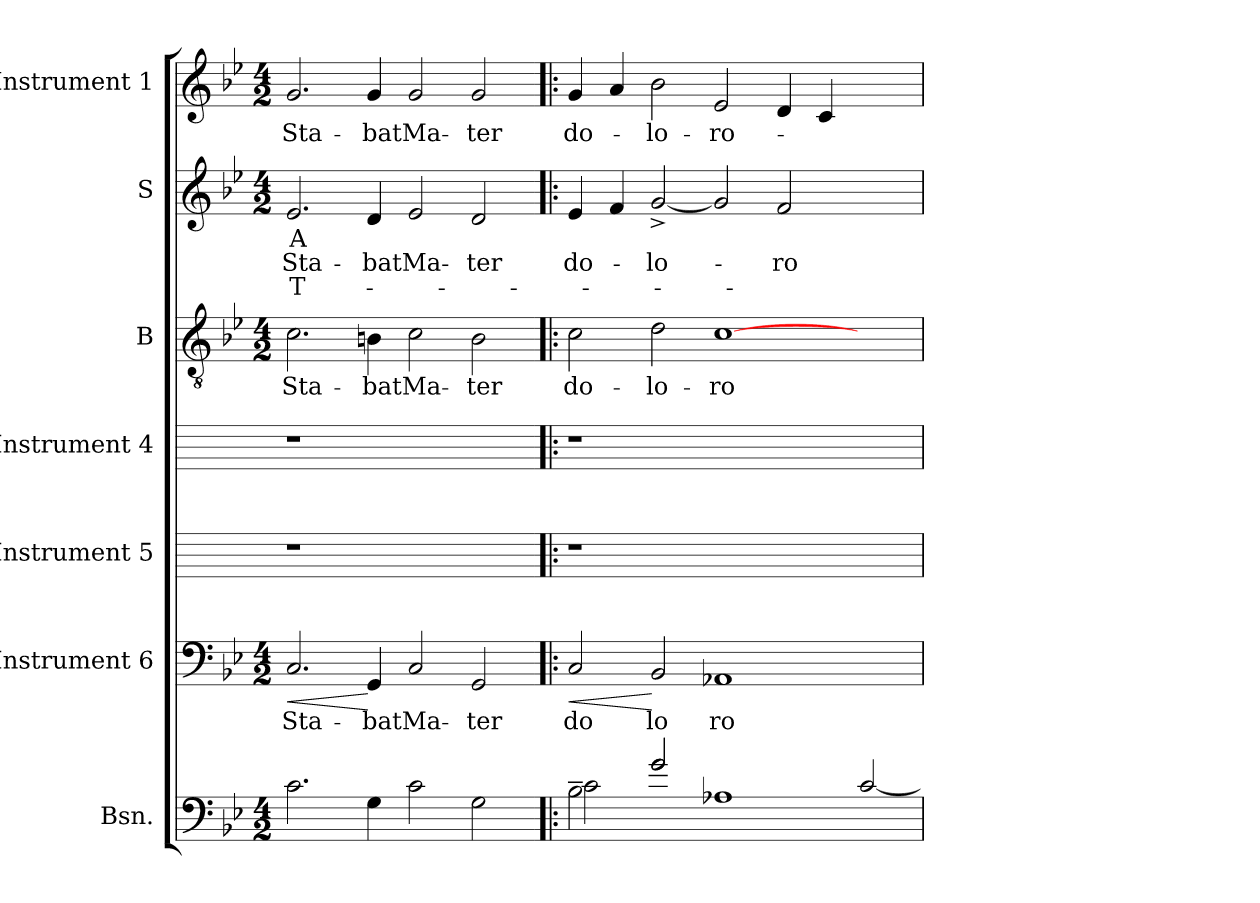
**kern	**kern	**text	**dynam	**kern	**kern	**kern	**text	**kern	**text	**text	**text	**kern	**text
*part7	*part6	*part6	*part6	*part5	*part4	*part3	*part3	*part2	*part2	*part2	*part2	*part1	*part1
*staff7	*staff6	*staff6	*staff6	*staff5	*staff4	*staff3	*staff3	*staff2	*staff2	*staff2	*staff2	*staff1	*staff1
*I"Bsn.	*I"Instrument 6	*	*	*I"Instrument 5	*I"Instrument 4	*I"B	*	*I"S	*	*	*	*I"Instrument 1	*
*I'Bsn.	*	*	*	*	*	*	*	*	*	*	*	*	*
!!LO:PB:g=z
*stria5	*stria5	*	*	*stria5	*stria5	*stria5	*	*stria5	*	*	*	*stria5	*
*clefF4	*clefF4	*	*	*	*	*clefGv2	*	*clefG2	*	*	*	*clefG2	*
*k[b-e-]	*k[b-e-]	*	*	*	*	*k[b-e-]	*	*k[b-e-]	*	*	*	*k[b-e-]	*
*B-:	*B-:	*	*	*	*	*B-:	*	*B-:	*	*	*	*B-:	*
*M4/2	*M4/2	*	*	*	*	*M4/2	*	*M4/2	*	*	*	*M4/2	*
*MM132	*MM132	*	*	*MM132	*MM132	*MM132	*	*MM132	*	*	*	*MM132	*
=1	=1	=1	=1	=1	=1	=1	=1	=1	=1	=1	=1	=1	=1
!	!	!LO:LY:b:cj	!LO:HP:b	!	!	!	!	!	!	!	!	!	!
!	!	!	!LO:HP:n=1:b	!	!	!	!LO:LY:b:cj	!	!LO:LY:b:rj	!LO:LY:b:cj	!LO:LY:b:rj	!	!LO:LY:b:cj
2.c\	2.C/	Sta-	< <	1r	1r	2.c\	Sta-	2.e-/	A	Sta-	-T-	2.g/	Sta-
!	!	!LO:LY:b:cj	!	!	!	!	!LO:LY:b:cj	!	!	!LO:LY:b:cj	!	!	!LO:LY:b:cj
4G\	4GG/	-batMa-	[	.	.	4Bn\	-batMa-	4d/	.	-batMa-	.	4g/	-batMa-
2c\	2C/	.	[	1ryy	1ryy	2c\	.	2e-/	.	.	.	2g/	.
!	!	!LO:LY:b:cj	!	!	!	!	!LO:LY:b:cj	!	!	!LO:LY:b:cj	!	!	!LO:LY:b:cj
2G\	2GG/	-ter	.	.	.	2B\	-ter	2d/	.	-ter	.	2g/	-ter
=2!|:	=2!|:	=2!|:	=2!|:	=2!|:	=2!|:	=2!|:	=2!|:	=2!|:	=2!|:	=2!|:	=2!|:	=2!|:	=2!|:
*^	*	*	*	*	*	*	*	*	*	*	*	*	*
!	!	!	!LO:LY:b:cj	!LO:HP:b	!	!	!	!LO:LY:b:cj	!	!	!LO:LY:b:cj	!	!	!LO:LY:b:cj
2B-~>\	2c\	2C/	do	<	1r	1r	2c\	do-	4e-/	.	do-	.	4g/	do-
.	.	.	.	.	.	.	.	.	4f/	.	.	.	4a/	.
!	!	!	!LO:LY:b:cj	!	!	!	!	!LO:LY:b:cj	!	!	!LO:LY:b:cj	!	!	!LO:LY:b:cj
2g/)	(>2g/	2BB-/	lo	[	.	.	2d\	-lo-	[<2g^>/	.	-lo-	.	2b-\	-lo-
!	!	!	!LO:LY:b:cj	!	!	!	!	!LO:LY:b:cj	!	!	!	!	!	!LO:LY:b:cj
1.ryy	1A-X	1AA-X	ro-	.	1.ryy	1.ryy	[>1c	-ro-	2g/]	.	.	.	2e-/	-ro-
!	!	!	!	!	!	!	!	!	!	!	!LO:LY:b:cj	!	!	!
.	.	.	.	.	.	.	.	.	2f/	.	-ro-	.	4d/	.
.	.	.	.	.	.	.	.	.	.	.	.	.	4c/	.
.	[>2c/	2ryy	.	.	.	.	2ryy	.	2ryy	.	.	.	2ryy	.
*v	*v	*	*	*	*	*	*	*	*	*	*	*	*	*
=	=	=	=	=	=	=	=	=	=	=	=	=	=
*-	*-	*-	*-	*-	*-	*-	*-	*-	*-	*-	*-	*-	*-
